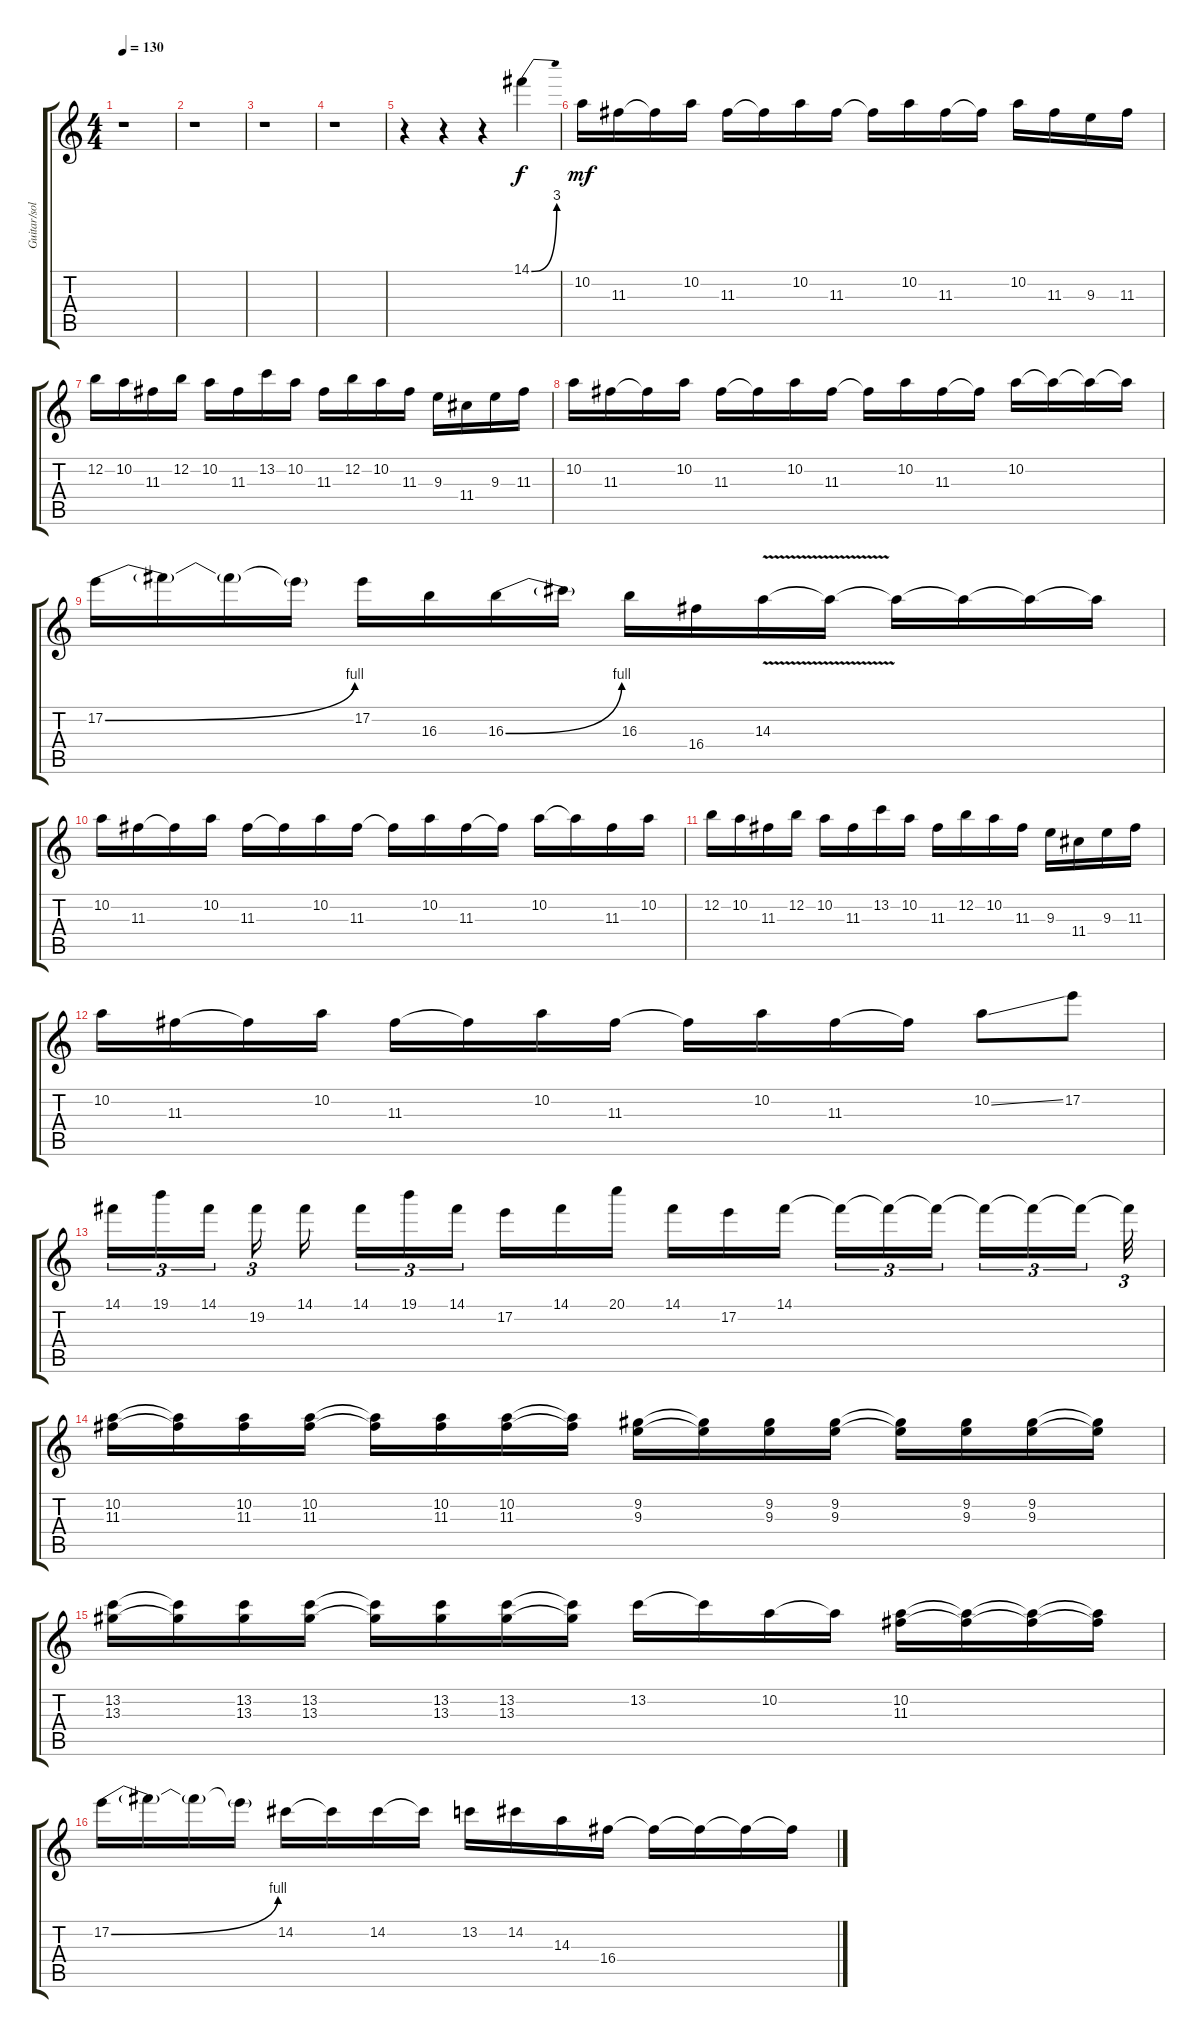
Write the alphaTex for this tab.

\track ("Guitar/solo" "Guitar/sol") {instrument distortionguitar}
\staff {score tabs}
\tuning (E4 B3 G3 D3 A2 D2) {hide}
\ts (4 4)
\tempo 130
\clef g2
\ks c
r.1{dy f} |
r.1 |
r.1 |
r.1 |
r.4 r.4 r.4 14.1{be (bend 0 0 60 12)}.4 |
10.2.16{dy mf} 11.3.16 11.3{t}.16 10.2.16 11.3.16 11.3{t}.16 10.2.16 11.3.16 11.3{t}.16 10.2.16 11.3.16 11.3{t}.16 10.2.16 11.3.16 9.3.16 11.3.16 |
12.2.16 10.2.16 11.3.16 12.2.16 10.2.16 11.3.16 13.2.16 10.2.16 11.3.16 12.2.16 10.2.16 11.3.16 9.3.16 11.4.16 9.3.16 11.3.16 |
10.2.16 11.3.16 11.3{t}.16 10.2.16 11.3.16 11.3{t}.16 10.2.16 11.3.16 11.3{t}.16 10.2.16 11.3.16 11.3{t}.16 10.2.16 10.2{t}.16 10.2{t}.16 10.2{t}.16 |
17.2{be (bend 0 0 60 4)}.16 17.2{t}.16 17.2{t}.16 17.2{t}.16 17.2.16 16.3.16 16.3{be (bend 0 0 60 4)}.16 16.3{t}.16 16.3.16 16.4.16 14.3{v}.16 14.3{t}.16 14.3{t}.16 14.3{t}.16 14.3{t}.16 14.3{t}.16 |
10.2.16 11.3.16 11.3{t}.16 10.2.16 11.3.16 11.3{t}.16 10.2.16 11.3.16 11.3{t}.16 10.2.16 11.3.16 11.3{t}.16 10.2.16 10.2{t}.16 11.3.16 10.2.16 |
12.2.16 10.2.16 11.3.16 12.2.16 10.2.16 11.3.16 13.2.16 10.2.16 11.3.16 12.2.16 10.2.16 11.3.16 9.3.16 11.4.16 9.3.16 11.3.16 |
10.2.16 11.3.16 11.3{t}.16 10.2.16 11.3.16 11.3{t}.16 10.2.16 11.3.16 11.3{t}.16 10.2.16 11.3.16 11.3{t}.16 10.2{ss}.8 17.2.8 |
14.1.16{tu (3 2)} 19.1.16{tu (3 2)} 14.1.16{tu (3 2)} 19.2.16{tu (3 2)} 14.1.16 14.1.16{tu (3 2)} 19.1.16{tu (3 2)} 14.1.16{tu (3 2)} 17.2.16 14.1.16 20.1.16 14.1.16 17.2.16 14.1.16 14.1{t}.16{tu (3 2)} 14.1{t}.16{tu (3 2)} 14.1{t}.16{tu (3 2)} 14.1{t}.16{tu (3 2)} 14.1{t}.16{tu (3 2)} 14.1{t}.16{tu (3 2)} 14.1{t}.32{tu (3 2)} |
(10.2 11.3).16 (10.2{t} 11.3{t}).16 (10.2 11.3).16 (10.2 11.3).16 (10.2{t} 11.3{t}).16 (10.2 11.3).16 (10.2 11.3).16 (10.2{t} 11.3{t}).16 (9.2 9.3).16 (9.2{t} 9.3{t}).16 (9.2 9.3).16 (9.2 9.3).16 (9.2{t} 9.3{t}).16 (9.2 9.3).16 (9.2 9.3).16 (9.2{t} 9.3{t}).16 |
(13.2 13.3).16 (13.2{t} 13.3{t}).16 (13.2 13.3).16 (13.2 13.3).16 (13.2{t} 13.3{t}).16 (13.2 13.3).16 (13.2 13.3).16 (13.2{t} 13.3{t}).16 13.2.16 13.2{t}.16 10.2.16 10.2{t}.16 (10.2 11.3).16 (10.2{t} 11.3{t}).16 (10.2{t} 11.3{t}).16 (10.2{t} 11.3{t}).16 |
17.2{be (bend 0 0 60 4)}.16 17.2{t}.16 17.2{t}.16 17.2{t}.16 14.2.16 14.2{t}.16 14.2.16 14.2{t}.16 13.2.16 14.2.16 14.3.16 16.4.16 16.4{t}.16 16.4{t}.16 16.4{t}.16 16.4{t}.16
